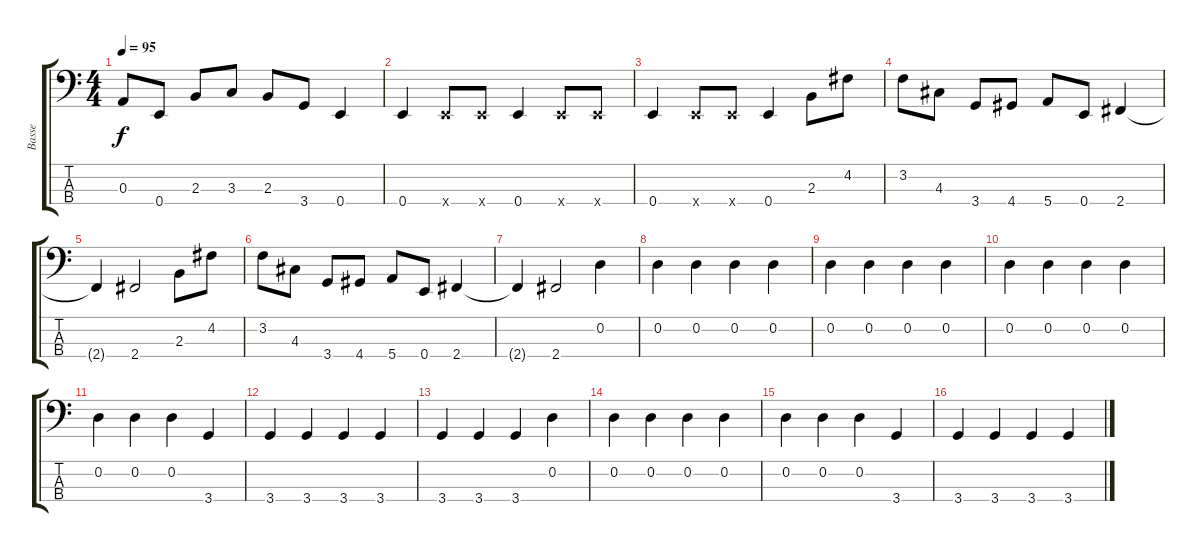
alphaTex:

\track ("Basse" "Basse") {instrument electricbassfinger}
\staff {score tabs}
\tuning (G2 D2 A1 E1) {hide}
\ts (4 4)
\tempo 95
\clef f4
\ks c
0.3.8{dy f} 0.4.8 2.3.8 3.3.8 2.3.8 3.4.8 0.4.4 |
0.4.4 0.4{x}.8 0.4{x}.8 0.4.4 0.4{x}.8 0.4{x}.8 |
0.4.4 0.4{x}.8 0.4{x}.8 0.4.4 2.3.8 4.2.8 |
3.2.8 4.3.8 3.4.8 4.4.8 5.4.8 0.4.8 2.4.4 |
2.4{t}.4 2.4.2 2.3.8 4.2.8 |
3.2.8 4.3.8 3.4.8 4.4.8 5.4.8 0.4.8 2.4.4 |
2.4{t}.4 2.4.2 0.2.4 |
0.2.4 0.2.4 0.2.4 0.2.4 |
0.2.4 0.2.4 0.2.4 0.2.4 |
0.2.4 0.2.4 0.2.4 0.2.4 |
0.2.4 0.2.4 0.2.4 3.4.4 |
3.4.4 3.4.4 3.4.4 3.4.4 |
3.4.4 3.4.4 3.4.4 0.2.4 |
0.2.4 0.2.4 0.2.4 0.2.4 |
0.2.4 0.2.4 0.2.4 3.4.4 |
3.4.4 3.4.4 3.4.4 3.4.4
